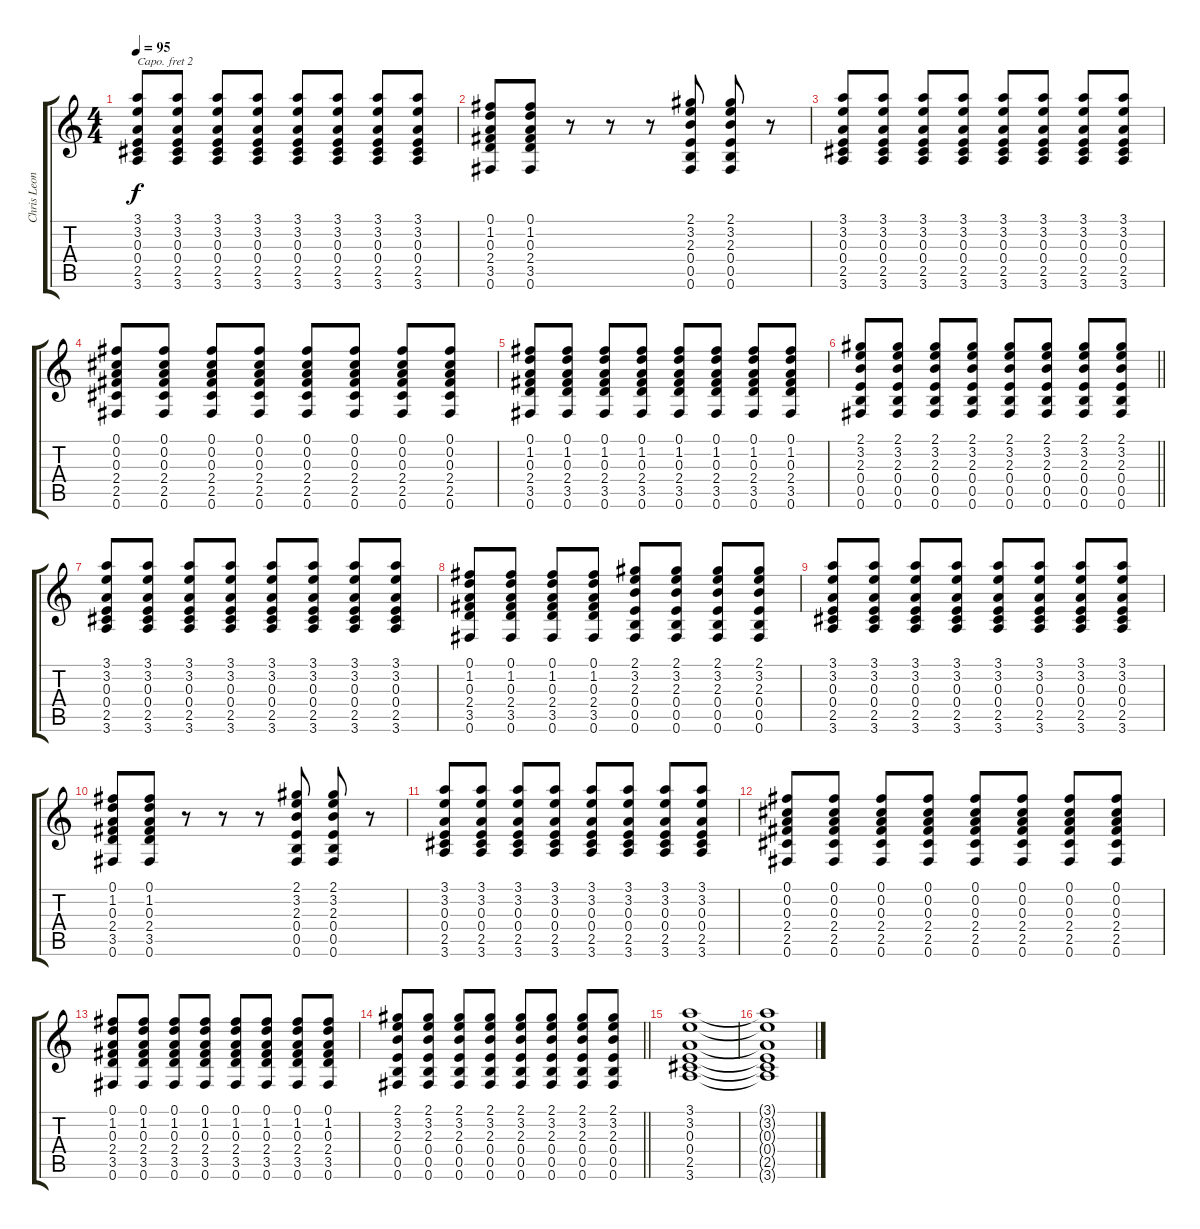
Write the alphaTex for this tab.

\track ("Chris Leonard (3rd Guitarist)" "Chris Leon") {instrument distortionguitar}
\staff {score tabs}
\capo 2
\tuning (E4 B3 G3 D3 A2 E2) {hide}
\ts (4 4)
\tempo 95
\clef g2
\ks c
(3.1 3.2 0.3 0.4 2.5 3.6).8{dy f} (3.1 3.2 0.3 0.4 2.5 3.6).8 (3.1 3.2 0.3 0.4 2.5 3.6).8 (3.1 3.2 0.3 0.4 2.5 3.6).8 (3.1 3.2 0.3 0.4 2.5 3.6).8 (3.1 3.2 0.3 0.4 2.5 3.6).8 (3.1 3.2 0.3 0.4 2.5 3.6).8 (3.1 3.2 0.3 0.4 2.5 3.6).8 |
(0.1 1.2 0.3 2.4 3.5 0.6).8 (0.1 1.2 0.3 2.4 3.5 0.6).8 r.8 r.8 r.8 (2.1 3.2 2.3 0.4 0.5 0.6).8 (2.1 3.2 2.3 0.4 0.5 0.6).8 r.8 |
(3.1 3.2 0.3 0.4 2.5 3.6).8 (3.1 3.2 0.3 0.4 2.5 3.6).8 (3.1 3.2 0.3 0.4 2.5 3.6).8 (3.1 3.2 0.3 0.4 2.5 3.6).8 (3.1 3.2 0.3 0.4 2.5 3.6).8 (3.1 3.2 0.3 0.4 2.5 3.6).8 (3.1 3.2 0.3 0.4 2.5 3.6).8 (3.1 3.2 0.3 0.4 2.5 3.6).8 |
(0.1 0.2 0.3 2.4 2.5 0.6).8 (0.1 0.2 0.3 2.4 2.5 0.6).8 (0.1 0.2 0.3 2.4 2.5 0.6).8 (0.1 0.2 0.3 2.4 2.5 0.6).8 (0.1 0.2 0.3 2.4 2.5 0.6).8 (0.1 0.2 0.3 2.4 2.5 0.6).8 (0.1 0.2 0.3 2.4 2.5 0.6).8 (0.1 0.2 0.3 2.4 2.5 0.6).8 |
(0.1 1.2 0.3 2.4 3.5 0.6).8 (0.1 1.2 0.3 2.4 3.5 0.6).8 (0.1 1.2 0.3 2.4 3.5 0.6).8 (0.1 1.2 0.3 2.4 3.5 0.6).8 (0.1 1.2 0.3 2.4 3.5 0.6).8 (0.1 1.2 0.3 2.4 3.5 0.6).8 (0.1 1.2 0.3 2.4 3.5 0.6).8 (0.1 1.2 0.3 2.4 3.5 0.6).8 |
\barLineRight lightlight
(2.1 3.2 2.3 0.4 0.5 0.6).8 (2.1 3.2 2.3 0.4 0.5 0.6).8 (2.1 3.2 2.3 0.4 0.5 0.6).8 (2.1 3.2 2.3 0.4 0.5 0.6).8 (2.1 3.2 2.3 0.4 0.5 0.6).8 (2.1 3.2 2.3 0.4 0.5 0.6).8 (2.1 3.2 2.3 0.4 0.5 0.6).8 (2.1 3.2 2.3 0.4 0.5 0.6).8 |
(3.1 3.2 0.3 0.4 2.5 3.6).8 (3.1 3.2 0.3 0.4 2.5 3.6).8 (3.1 3.2 0.3 0.4 2.5 3.6).8 (3.1 3.2 0.3 0.4 2.5 3.6).8 (3.1 3.2 0.3 0.4 2.5 3.6).8 (3.1 3.2 0.3 0.4 2.5 3.6).8 (3.1 3.2 0.3 0.4 2.5 3.6).8 (3.1 3.2 0.3 0.4 2.5 3.6).8 |
(0.1 1.2 0.3 2.4 3.5 0.6).8 (0.1 1.2 0.3 2.4 3.5 0.6).8 (0.1 1.2 0.3 2.4 3.5 0.6).8 (0.1 1.2 0.3 2.4 3.5 0.6).8 (2.1 3.2 2.3 0.4 0.5 0.6).8 (2.1 3.2 2.3 0.4 0.5 0.6).8 (2.1 3.2 2.3 0.4 0.5 0.6).8 (2.1 3.2 2.3 0.4 0.5 0.6).8 |
(3.1 3.2 0.3 0.4 2.5 3.6).8 (3.1 3.2 0.3 0.4 2.5 3.6).8 (3.1 3.2 0.3 0.4 2.5 3.6).8 (3.1 3.2 0.3 0.4 2.5 3.6).8 (3.1 3.2 0.3 0.4 2.5 3.6).8 (3.1 3.2 0.3 0.4 2.5 3.6).8 (3.1 3.2 0.3 0.4 2.5 3.6).8 (3.1 3.2 0.3 0.4 2.5 3.6).8 |
(0.1 1.2 0.3 2.4 3.5 0.6).8 (0.1 1.2 0.3 2.4 3.5 0.6).8 r.8 r.8 r.8 (2.1 3.2 2.3 0.4 0.5 0.6).8 (2.1 3.2 2.3 0.4 0.5 0.6).8 r.8 |
(3.1 3.2 0.3 0.4 2.5 3.6).8 (3.1 3.2 0.3 0.4 2.5 3.6).8 (3.1 3.2 0.3 0.4 2.5 3.6).8 (3.1 3.2 0.3 0.4 2.5 3.6).8 (3.1 3.2 0.3 0.4 2.5 3.6).8 (3.1 3.2 0.3 0.4 2.5 3.6).8 (3.1 3.2 0.3 0.4 2.5 3.6).8 (3.1 3.2 0.3 0.4 2.5 3.6).8 |
(0.1 0.2 0.3 2.4 2.5 0.6).8 (0.1 0.2 0.3 2.4 2.5 0.6).8 (0.1 0.2 0.3 2.4 2.5 0.6).8 (0.1 0.2 0.3 2.4 2.5 0.6).8 (0.1 0.2 0.3 2.4 2.5 0.6).8 (0.1 0.2 0.3 2.4 2.5 0.6).8 (0.1 0.2 0.3 2.4 2.5 0.6).8 (0.1 0.2 0.3 2.4 2.5 0.6).8 |
(0.1 1.2 0.3 2.4 3.5 0.6).8 (0.1 1.2 0.3 2.4 3.5 0.6).8 (0.1 1.2 0.3 2.4 3.5 0.6).8 (0.1 1.2 0.3 2.4 3.5 0.6).8 (0.1 1.2 0.3 2.4 3.5 0.6).8 (0.1 1.2 0.3 2.4 3.5 0.6).8 (0.1 1.2 0.3 2.4 3.5 0.6).8 (0.1 1.2 0.3 2.4 3.5 0.6).8 |
\barLineRight lightlight
(2.1 3.2 2.3 0.4 0.5 0.6).8 (2.1 3.2 2.3 0.4 0.5 0.6).8 (2.1 3.2 2.3 0.4 0.5 0.6).8 (2.1 3.2 2.3 0.4 0.5 0.6).8 (2.1 3.2 2.3 0.4 0.5 0.6).8 (2.1 3.2 2.3 0.4 0.5 0.6).8 (2.1 3.2 2.3 0.4 0.5 0.6).8 (2.1 3.2 2.3 0.4 0.5 0.6).8 |
(3.1 3.2 0.3 0.4 2.5 3.6).1 |
(3.1{t} 3.2{t} 0.3{t} 0.4{t} 2.5{t} 3.6{t}).1
